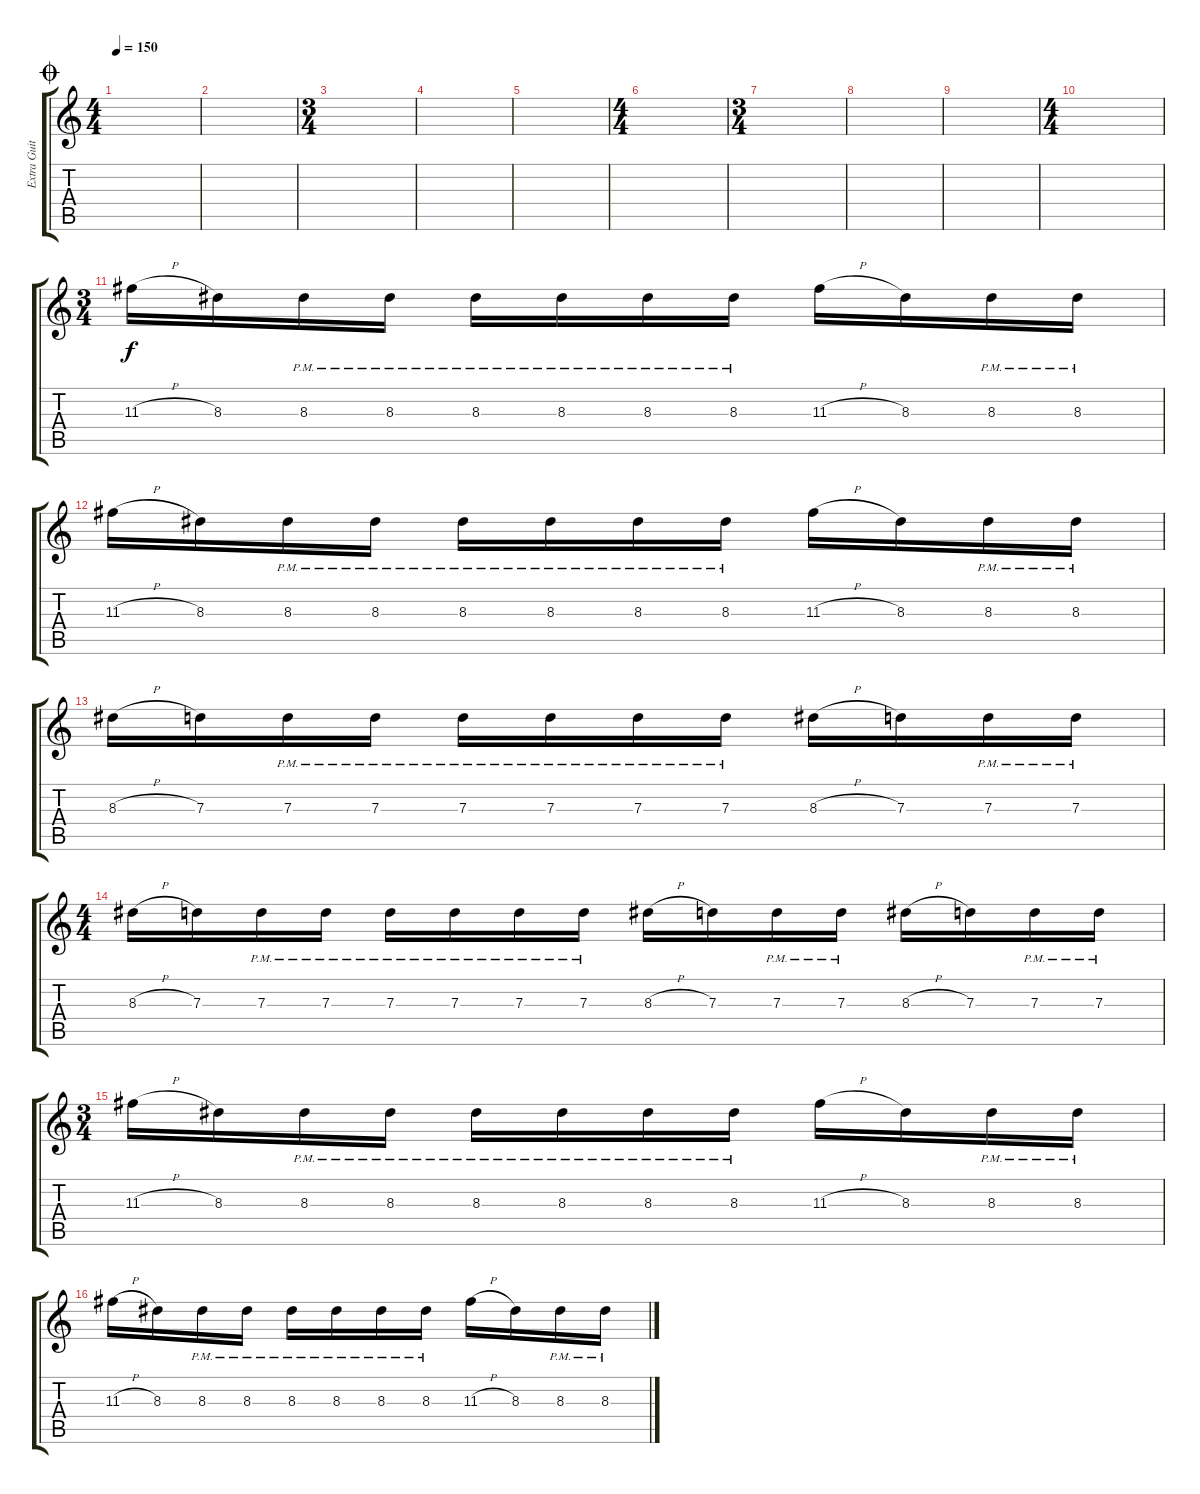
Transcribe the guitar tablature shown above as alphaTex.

\track ("Extra Guitar" "Extra Guit") {instrument distortionguitar}
\staff {score tabs}
\tuning (E4 B3 G3 D3 A2 D2) {hide}
\ts (4 4)
\jump coda
\tempo 150
\clef g2
\ks c
|
|
\ts (3 4)
|
|
|
\ts (4 4)
|
\ts (3 4)
|
|
|
\ts (4 4)
|
\ts (3 4)
11.3{h}.16 8.3.16 8.3{pm}.16 8.3{pm}.16 8.3{pm}.16 8.3{pm}.16 8.3{pm}.16 8.3{pm}.16 11.3{h}.16 8.3.16 8.3{pm}.16 8.3{pm}.16 |
11.3{h}.16 8.3.16 8.3{pm}.16 8.3{pm}.16 8.3{pm}.16 8.3{pm}.16 8.3{pm}.16 8.3{pm}.16 11.3{h}.16 8.3.16 8.3{pm}.16 8.3{pm}.16 |
8.3{h}.16 7.3.16 7.3{pm}.16 7.3{pm}.16 7.3{pm}.16 7.3{pm}.16 7.3{pm}.16 7.3{pm}.16 8.3{h}.16 7.3.16 7.3{pm}.16 7.3{pm}.16 |
\ts (4 4)
8.3{h}.16 7.3.16 7.3{pm}.16 7.3{pm}.16 7.3{pm}.16 7.3{pm}.16 7.3{pm}.16 7.3{pm}.16 8.3{h}.16 7.3.16 7.3{pm}.16 7.3{pm}.16 8.3{h}.16 7.3.16 7.3{pm}.16 7.3{pm}.16 |
\ts (3 4)
11.3{h}.16 8.3.16 8.3{pm}.16 8.3{pm}.16 8.3{pm}.16 8.3{pm}.16 8.3{pm}.16 8.3{pm}.16 11.3{h}.16 8.3.16 8.3{pm}.16 8.3{pm}.16 |
11.3{h}.16 8.3.16 8.3{pm}.16 8.3{pm}.16 8.3{pm}.16 8.3{pm}.16 8.3{pm}.16 8.3{pm}.16 11.3{h}.16 8.3.16 8.3{pm}.16 8.3{pm}.16
